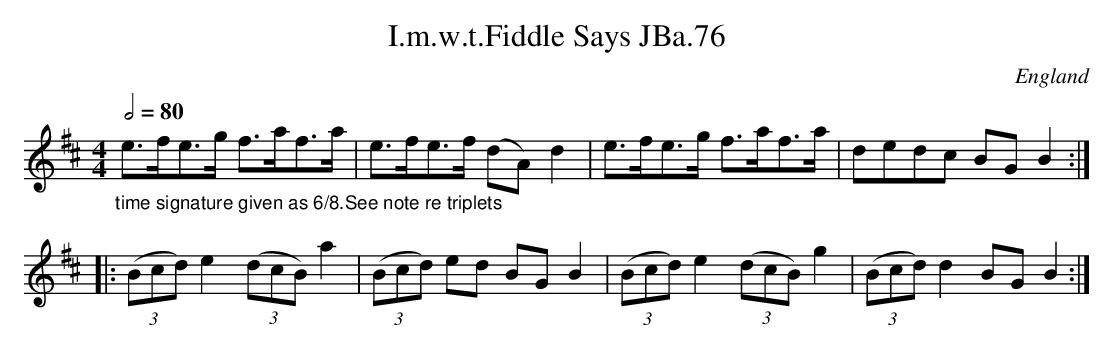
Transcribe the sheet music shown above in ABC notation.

X:1
T:I.m.w.t.Fiddle Says JBa.76
M:4/4
L:1/8
Q:1/2=80
O:England
notC:"I am what the Fiddle says"(?)
K:D major
"_time signature given as 6/8.See note re triplets"
e>fe>g f>af>a | e>fe>f (dA) d2 | e>fe>g f>af>a |\
dedc BG B2 :|!
|:(3(Bcd) e2 (3(dcB) a2 | (3(Bcd) ed BG B2 |\
(3(Bcd) e2 (3(dcB) g2 |(3(Bcd) d2 BG B2 :|
